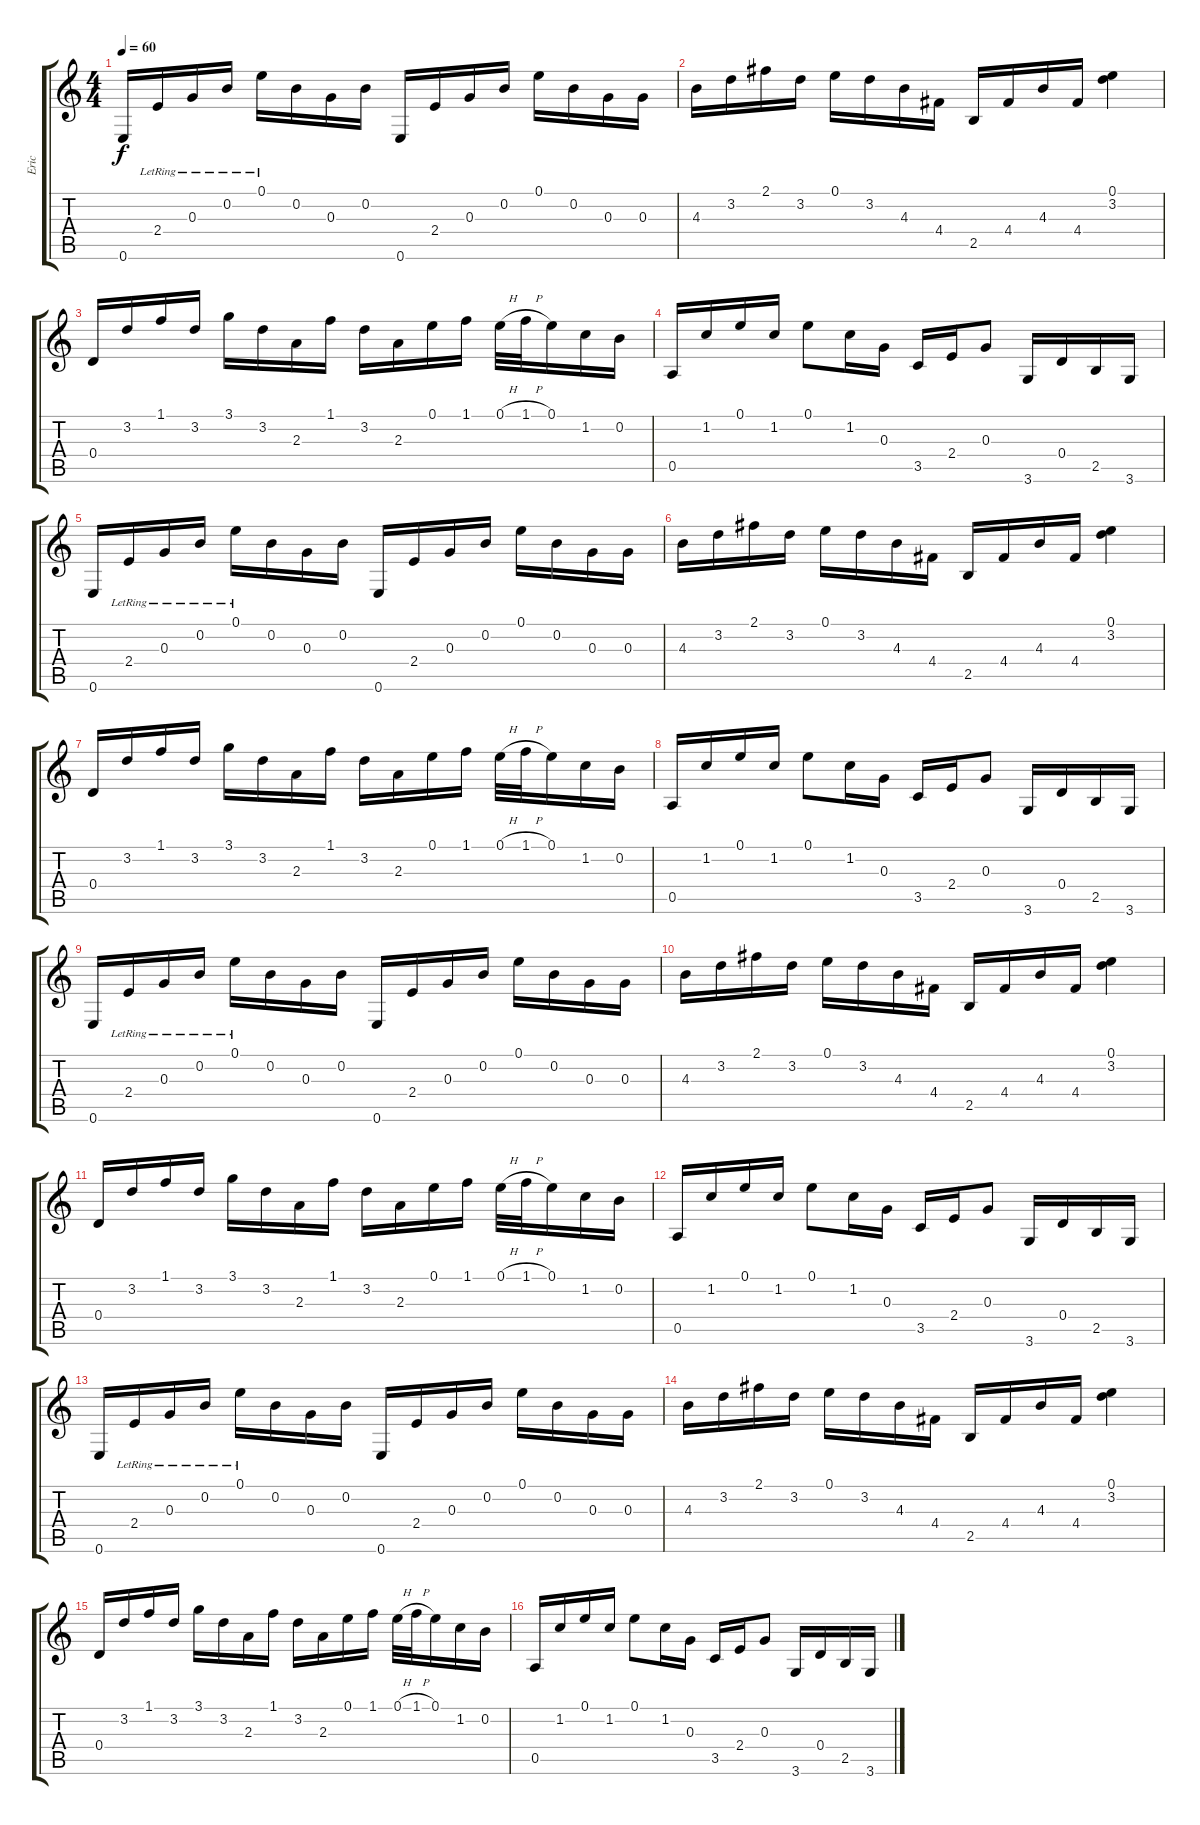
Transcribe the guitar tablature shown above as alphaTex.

\track ("Eric" "Eric") {instrument acousticguitarsteel}
\staff {score tabs}
\tuning (E4 B3 G3 D3 A2 E2) {hide}
\ts (4 4)
\tempo 60
\clef g2
\ks c
0.6.16{dy f} 2.4{lr}.16 0.3{lr}.16 0.2{lr}.16 0.1{lr}.16 0.2.16 0.3.16 0.2.16 0.6.16 2.4.16 0.3.16 0.2.16 0.1.16 0.2.16 0.3.16 0.3.16 |
4.3.16 3.2.16 2.1.16 3.2.16 0.1.16 3.2.16 4.3.16 4.4.16 2.5.16 4.4.16 4.3.16 4.4.16 (0.1 3.2).4 |
0.4.16 3.2.16 1.1.16 3.2.16 3.1.16 3.2.16 2.3.16 1.1.16 3.2.16 2.3.16 0.1.16 1.1.16 0.1{h}.32 1.1{h}.32 0.1.16 1.2.16 0.2.16 |
0.5.16 1.2.16 0.1.16 1.2.16 0.1.8 1.2.16 0.3.16 3.5.16 2.4.16 0.3.8 3.6.16 0.4.16 2.5.16 3.6.16 |
0.6.16 2.4{lr}.16 0.3{lr}.16 0.2{lr}.16 0.1{lr}.16 0.2.16 0.3.16 0.2.16 0.6.16 2.4.16 0.3.16 0.2.16 0.1.16 0.2.16 0.3.16 0.3.16 |
4.3.16 3.2.16 2.1.16 3.2.16 0.1.16 3.2.16 4.3.16 4.4.16 2.5.16 4.4.16 4.3.16 4.4.16 (0.1 3.2).4 |
0.4.16 3.2.16 1.1.16 3.2.16 3.1.16 3.2.16 2.3.16 1.1.16 3.2.16 2.3.16 0.1.16 1.1.16 0.1{h}.32 1.1{h}.32 0.1.16 1.2.16 0.2.16 |
0.5.16 1.2.16 0.1.16 1.2.16 0.1.8 1.2.16 0.3.16 3.5.16 2.4.16 0.3.8 3.6.16 0.4.16 2.5.16 3.6.16 |
0.6.16 2.4{lr}.16 0.3{lr}.16 0.2{lr}.16 0.1{lr}.16 0.2.16 0.3.16 0.2.16 0.6.16 2.4.16 0.3.16 0.2.16 0.1.16 0.2.16 0.3.16 0.3.16 |
4.3.16 3.2.16 2.1.16 3.2.16 0.1.16 3.2.16 4.3.16 4.4.16 2.5.16 4.4.16 4.3.16 4.4.16 (0.1 3.2).4 |
0.4.16 3.2.16 1.1.16 3.2.16 3.1.16 3.2.16 2.3.16 1.1.16 3.2.16 2.3.16 0.1.16 1.1.16 0.1{h}.32 1.1{h}.32 0.1.16 1.2.16 0.2.16 |
0.5.16 1.2.16 0.1.16 1.2.16 0.1.8 1.2.16 0.3.16 3.5.16 2.4.16 0.3.8 3.6.16 0.4.16 2.5.16 3.6.16 |
0.6.16 2.4{lr}.16 0.3{lr}.16 0.2{lr}.16 0.1{lr}.16 0.2.16 0.3.16 0.2.16 0.6.16 2.4.16 0.3.16 0.2.16 0.1.16 0.2.16 0.3.16 0.3.16 |
4.3.16 3.2.16 2.1.16 3.2.16 0.1.16 3.2.16 4.3.16 4.4.16 2.5.16 4.4.16 4.3.16 4.4.16 (0.1 3.2).4 |
0.4.16 3.2.16 1.1.16 3.2.16 3.1.16 3.2.16 2.3.16 1.1.16 3.2.16 2.3.16 0.1.16 1.1.16 0.1{h}.32 1.1{h}.32 0.1.16 1.2.16 0.2.16 |
0.5.16 1.2.16 0.1.16 1.2.16 0.1.8 1.2.16 0.3.16 3.5.16 2.4.16 0.3.8 3.6.16 0.4.16 2.5.16 3.6.16
